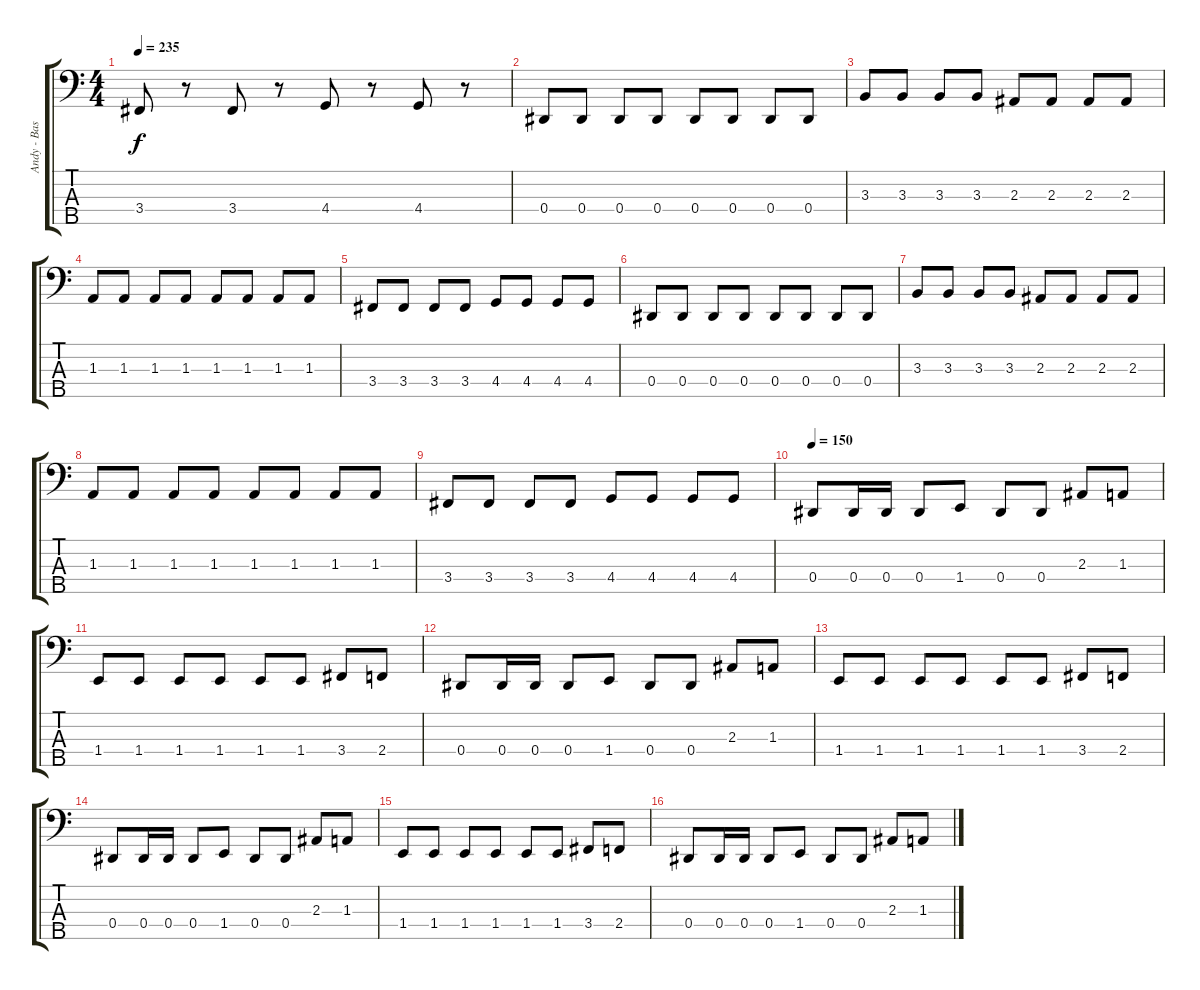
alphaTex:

\track ("Andy - Bass" "Andy - Bas") {instrument electricbassfinger}
\staff {score tabs}
\tuning (Gb2 Db2 Ab1 Eb1 Bb0) {hide}
\ts (4 4)
\tempo 235
\clef f4
\ks c
3.4.8{dy f} r.8 3.4.8 r.8 4.4.8 r.8 4.4.8 r.8 |
0.4.8 0.4.8 0.4.8 0.4.8 0.4.8 0.4.8 0.4.8 0.4.8 |
3.3.8 3.3.8 3.3.8 3.3.8 2.3.8 2.3.8 2.3.8 2.3.8 |
1.3.8 1.3.8 1.3.8 1.3.8 1.3.8 1.3.8 1.3.8 1.3.8 |
3.4.8 3.4.8 3.4.8 3.4.8 4.4.8 4.4.8 4.4.8 4.4.8 |
0.4.8 0.4.8 0.4.8 0.4.8 0.4.8 0.4.8 0.4.8 0.4.8 |
3.3.8 3.3.8 3.3.8 3.3.8 2.3.8 2.3.8 2.3.8 2.3.8 |
1.3.8 1.3.8 1.3.8 1.3.8 1.3.8 1.3.8 1.3.8 1.3.8 |
3.4.8 3.4.8 3.4.8 3.4.8 4.4.8 4.4.8 4.4.8 4.4.8 |
\tempo 150
0.4.8 0.4.16 0.4.16 0.4.8 1.4.8 0.4.8 0.4.8 2.3.8 1.3.8 |
1.4.8 1.4.8 1.4.8 1.4.8 1.4.8 1.4.8 3.4.8 2.4.8 |
0.4.8 0.4.16 0.4.16 0.4.8 1.4.8 0.4.8 0.4.8 2.3.8 1.3.8 |
1.4.8 1.4.8 1.4.8 1.4.8 1.4.8 1.4.8 3.4.8 2.4.8 |
0.4.8 0.4.16 0.4.16 0.4.8 1.4.8 0.4.8 0.4.8 2.3.8 1.3.8 |
1.4.8 1.4.8 1.4.8 1.4.8 1.4.8 1.4.8 3.4.8 2.4.8 |
0.4.8 0.4.16 0.4.16 0.4.8 1.4.8 0.4.8 0.4.8 2.3.8 1.3.8
